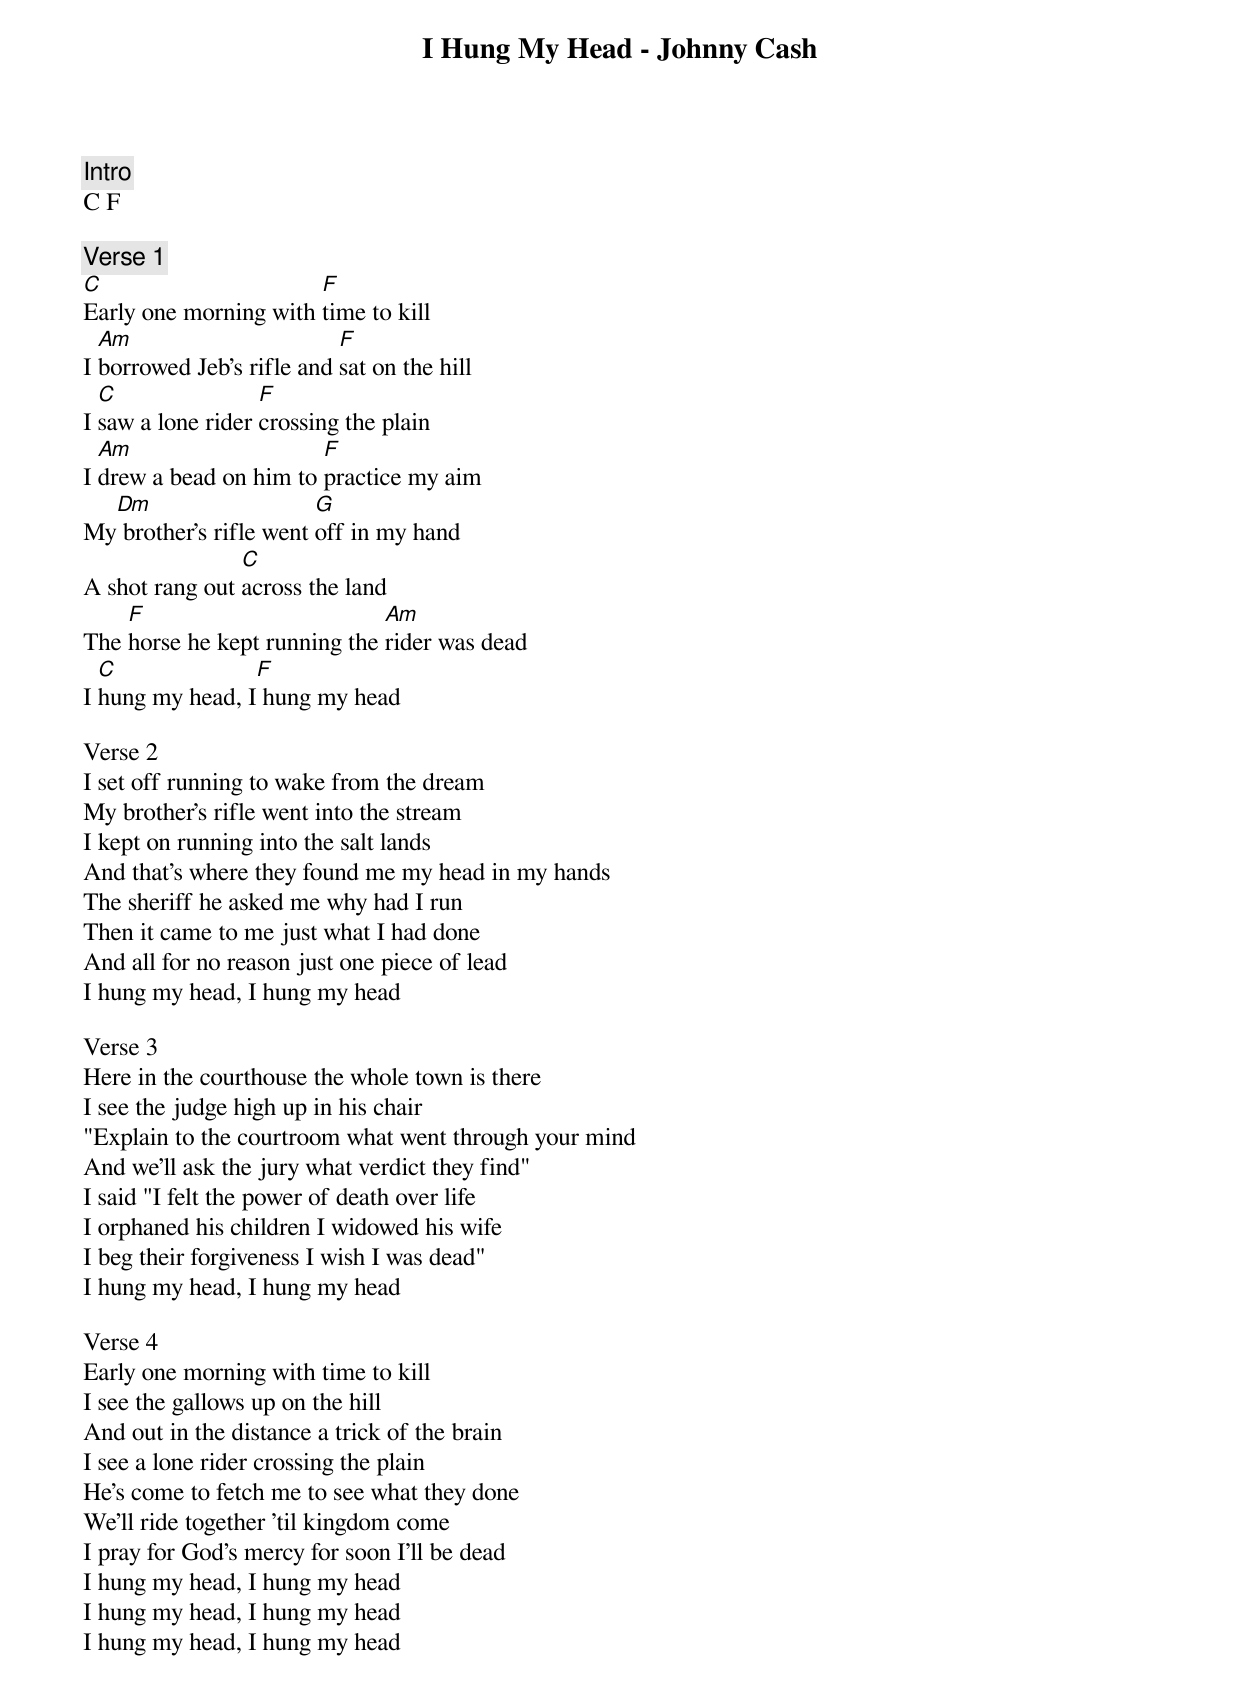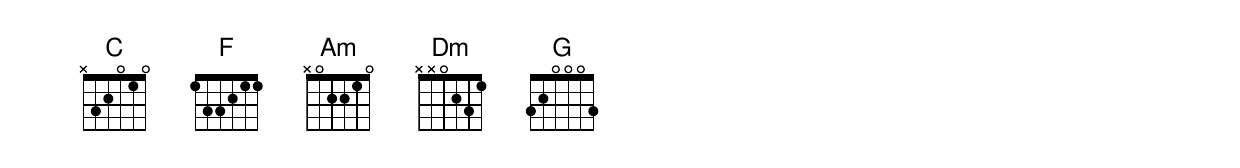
I Hung My Head - Johnny Cash

Intro
C F

Verse 1
C                      F
Early one morning with time to kill
  Am                       F
I borrowed Jeb's rifle and sat on the hill
  C                F
I saw a lone rider crossing the plain
  Am                    F
I drew a bead on him to practice my aim
  Dm                    G
My brother's rifle went off in my hand
                C
A shot rang out across the land
    F                         Am
The horse he kept running the rider was dead
  C              F
I hung my head, I hung my head

Verse 2
I set off running to wake from the dream
My brother's rifle went into the stream
I kept on running into the salt lands
And that's where they found me my head in my hands
The sheriff he asked me why had I run
Then it came to me just what I had done
And all for no reason just one piece of lead
I hung my head, I hung my head

Verse 3
Here in the courthouse the whole town is there
I see the judge high up in his chair
"Explain to the courtroom what went through your mind
And we'll ask the jury what verdict they find"
I said "I felt the power of death over life
I orphaned his children I widowed his wife
I beg their forgiveness I wish I was dead"
I hung my head, I hung my head

Verse 4
Early one morning with time to kill
I see the gallows up on the hill
And out in the distance a trick of the brain
I see a lone rider crossing the plain
He's come to fetch me to see what they done
We'll ride together 'til kingdom come
I pray for God's mercy for soon I'll be dead
I hung my head, I hung my head
I hung my head, I hung my head
I hung my head, I hung my head
